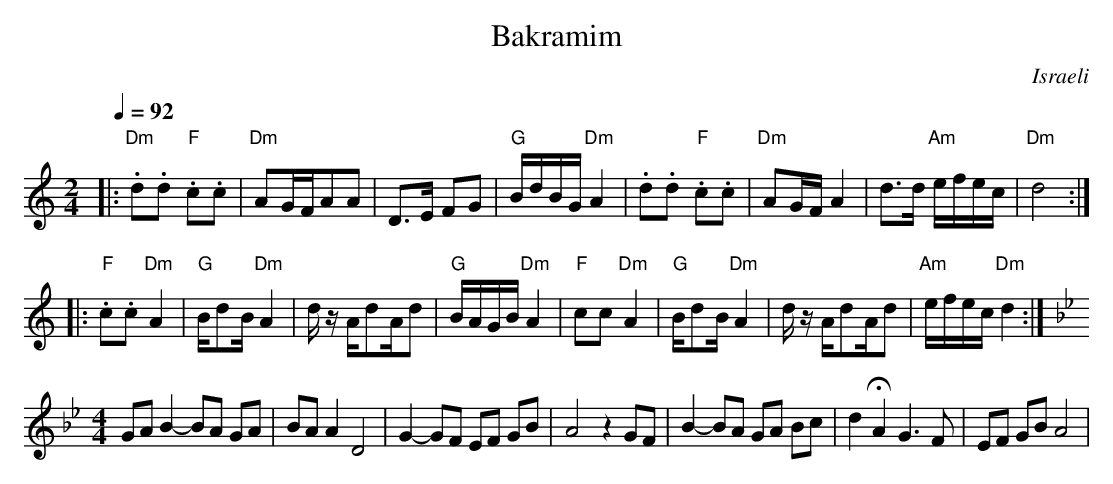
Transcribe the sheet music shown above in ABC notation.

X:1
T:Bakramim
O:Israeli
M:2/4
L:1/8
Q:1/4=92
K:Am
|:"Dm".d.d "F".c.c|"Dm"AG/F/AA     | D>E FG         |"G"B/d/B/G/"Dm"A2    |\
  .d.d "F".c.c    |"Dm"AG/F/A2     |d>d "Am"e/f/e/c/|"Dm"d4               :|
|:"F".c.c "Dm"A2  |"G"B/dB/ "Dm"A2 | d/z/ A/dA/d    |"G"B/A/G/B/ "Dm"A2   |\
  "F"cc "Dm"A2    |"G"B/dB/ "Dm"A2 | d/z/ A/dA/d    |"Am"e/f/e/c/ "Dm"d2  :|
M:4/4
L:1/8
K:Gm
  GA B2 -BA GA    | BA A2 D4       | G2-GF EF GB    | A4  z2 GF           |\
  B2 -BA GA Bc    | d2 HA2 G3F     |EF GB A4        |
